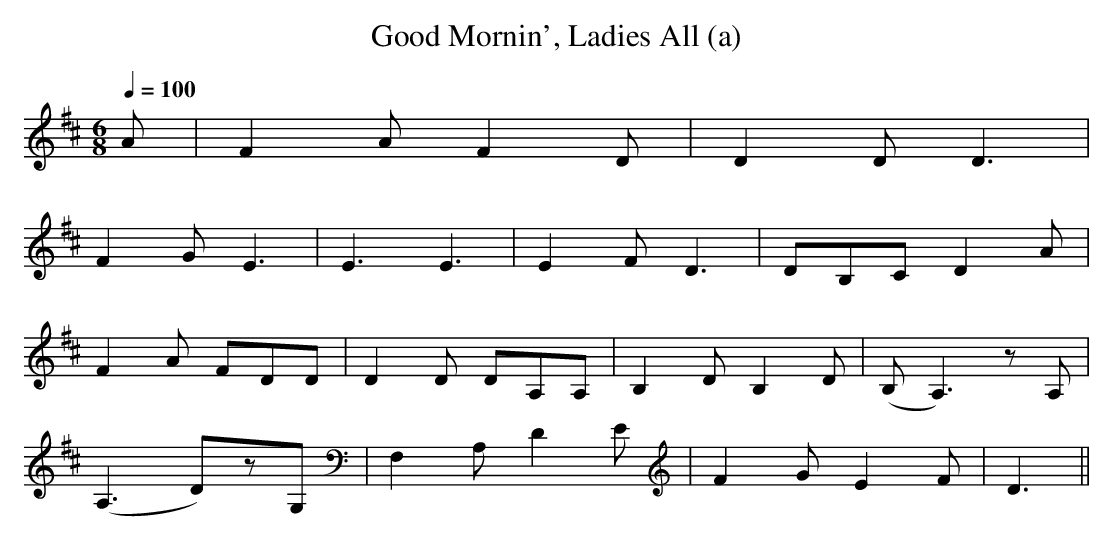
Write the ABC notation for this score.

X:1
T:Good Mornin', Ladies All (a)
M:6/8
L:1/8
Q:1/4=100
K:D
A|\
F2A F2D|D2D D3|
F2G E3 |E3  E3|E2F D3|DB,C D2A|
F2A FDD|D2D DA,A,|B,2D B,2D|(B,A,3)zA,|
(A,3 D)zG,|F,2A, D2E|F2G E2F|D3||
